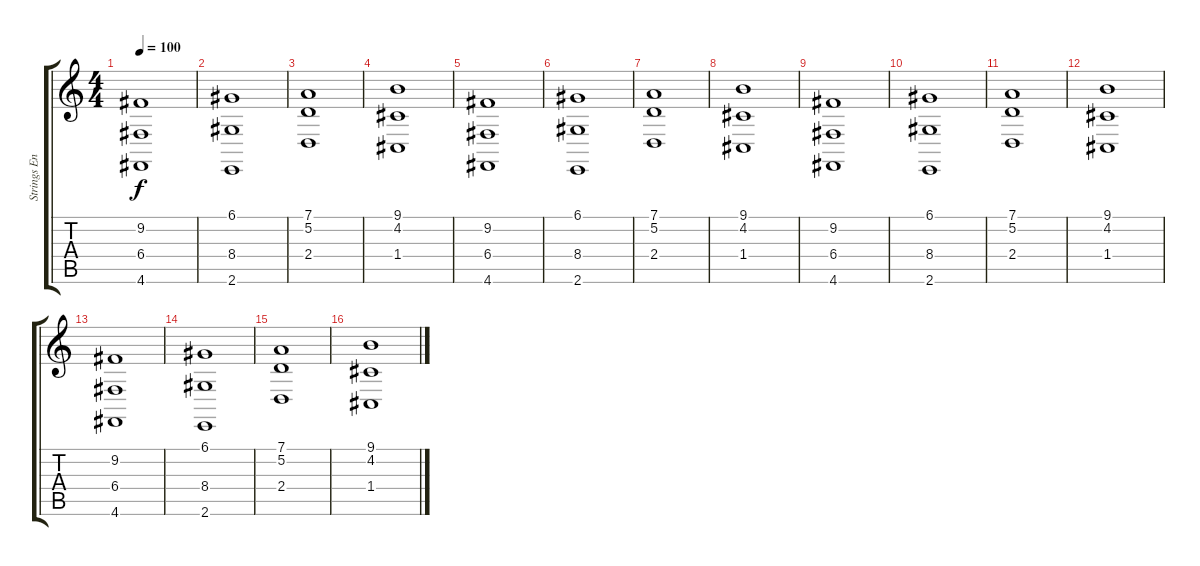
\track ("Strings Ensemble" "Strings En") {instrument stringensemble1}
\staff {score tabs}
\tuning (D4 A3 F3 C3 G2 D2) {hide}
\ts (4 4)
\tempo 100
\clef g2
\ks c
(9.2 6.4 4.6).1{dy f instrument stringensemble1} |
(6.1 8.4 2.6).1 |
(7.1 5.2 2.4).1 |
(9.1 4.2 1.4).1 |
(9.2 6.4 4.6).1 |
(6.1 8.4 2.6).1 |
(7.1 5.2 2.4).1 |
(9.1 4.2 1.4).1 |
(9.2 6.4 4.6).1 |
(6.1 8.4 2.6).1 |
(7.1 5.2 2.4).1 |
(9.1 4.2 1.4).1 |
(9.2 6.4 4.6).1 |
(6.1 8.4 2.6).1 |
(7.1 5.2 2.4).1 |
(9.1 4.2 1.4).1
